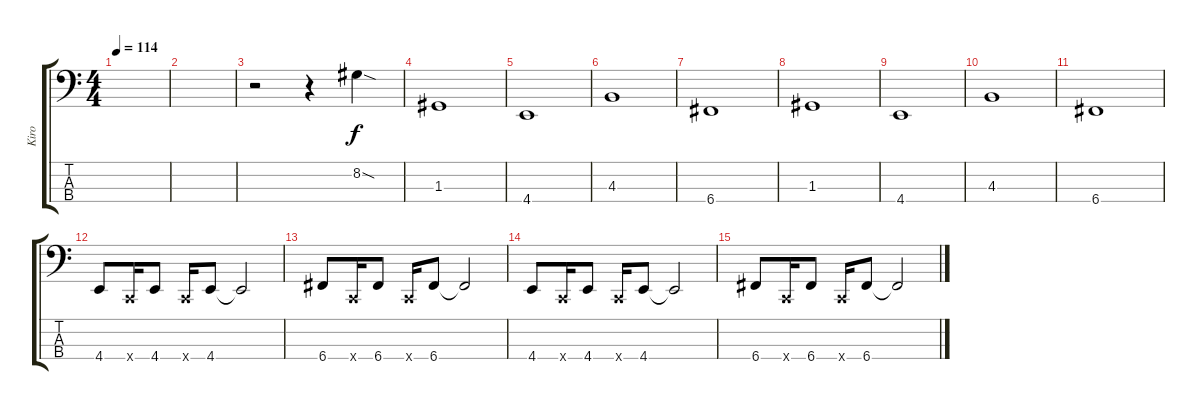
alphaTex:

\track ("Kiro" "Kiro") {instrument electricbassfinger}
\staff {score tabs}
\tuning (F2 C2 G1 C1) {hide}
\ts (4 4)
\tempo 114
\clef f4
\ks c
|
|
r.2 r.4 8.2{sod}.4 |
1.3.1 |
4.4.1 |
4.3.1 |
6.4.1 |
1.3.1 |
4.4.1 |
4.3.1 |
6.4.1 |
4.4.8 0.4{x}.16 4.4.8 0.4{x}.16 4.4.8 4.4{t}.2 |
6.4.8 0.4{x}.16 6.4.8 0.4{x}.16 6.4.8 6.4{t}.2 |
4.4.8 0.4{x}.16 4.4.8 0.4{x}.16 4.4.8 4.4{t}.2 |
6.4.8 0.4{x}.16 6.4.8 0.4{x}.16 6.4.8 6.4{t}.2
